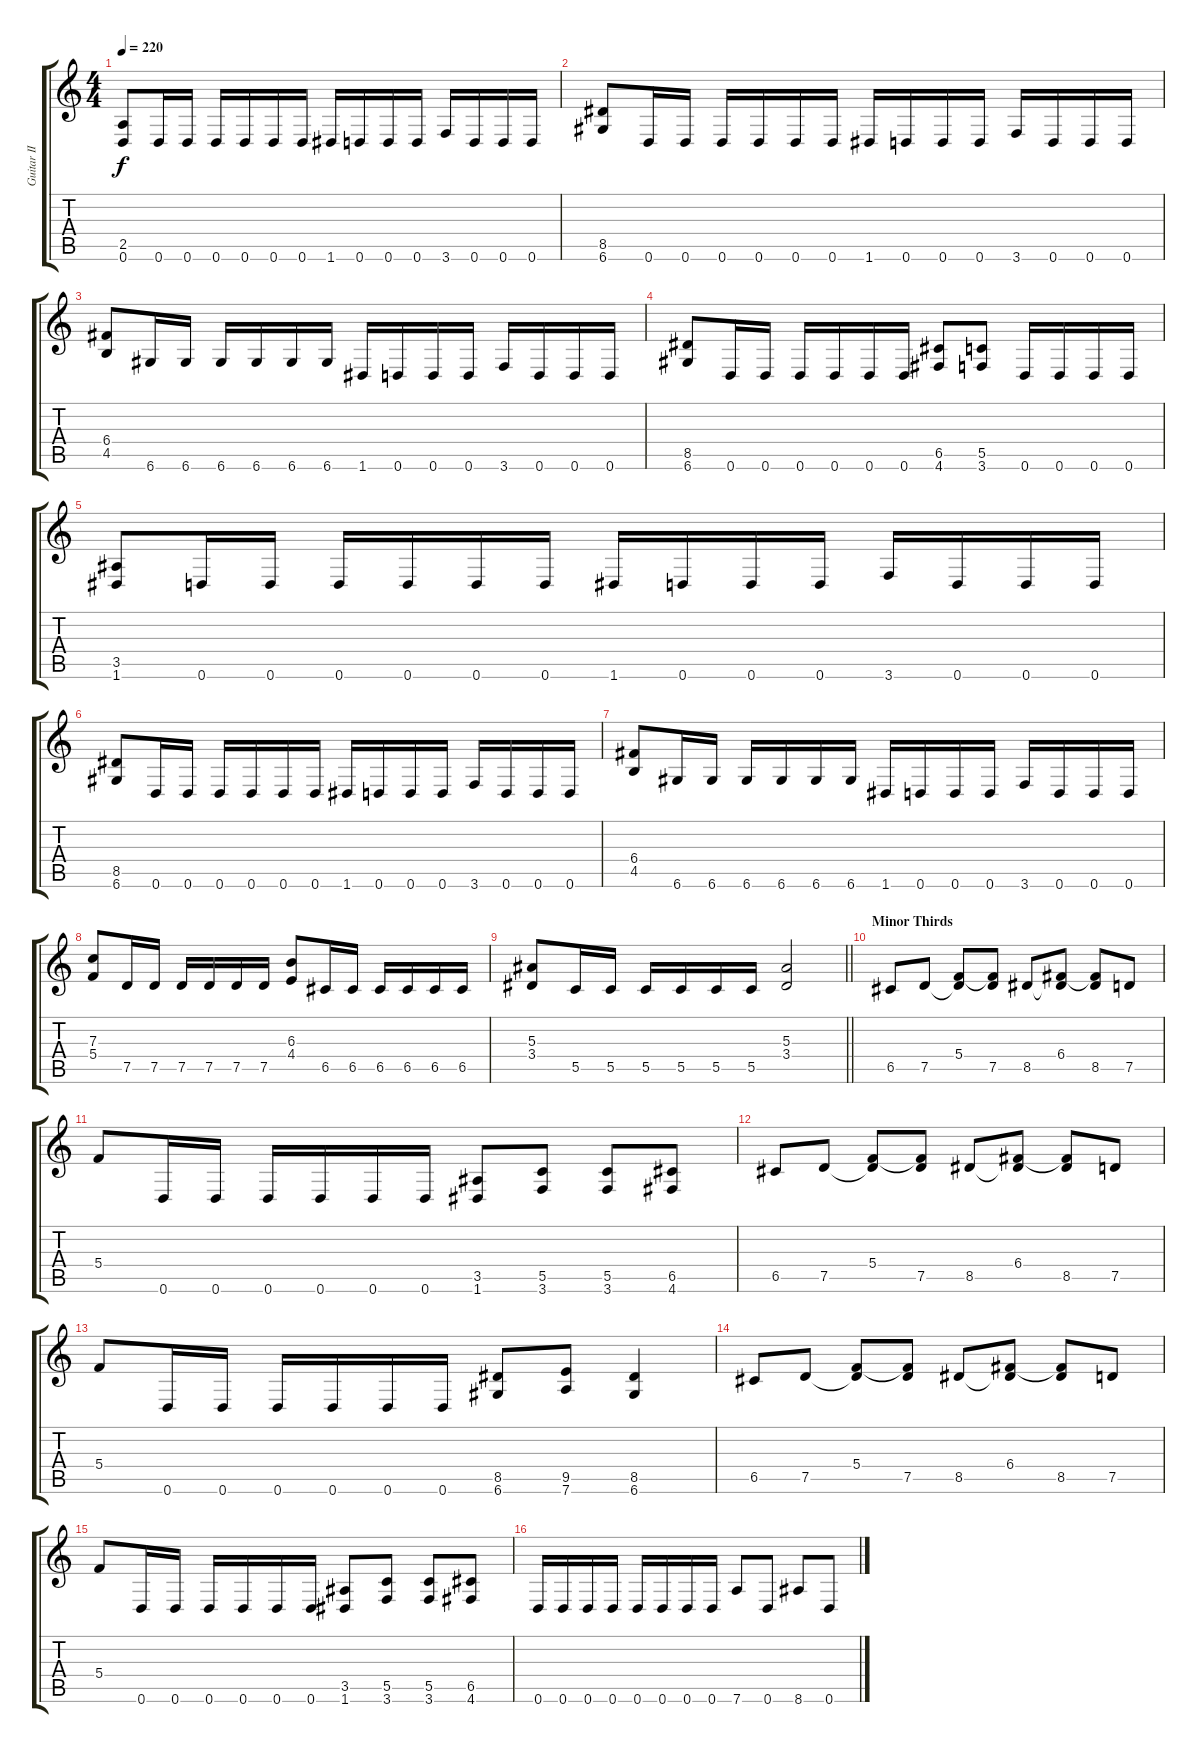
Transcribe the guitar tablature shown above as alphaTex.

\track ("Guitar II" "Guitar II") {instrument distortionguitar}
\staff {score tabs}
\tuning (D4 A3 F3 C3 G2 D2) {hide}
\ts (4 4)
\tempo 220
\clef g2
\ks c
(2.5 0.6).8{dy f} 0.6.16 0.6.16 0.6.16 0.6.16 0.6.16 0.6.16 1.6.16 0.6.16 0.6.16 0.6.16 3.6.16 0.6.16 0.6.16 0.6.16 |
(8.5 6.6).8 0.6.16 0.6.16 0.6.16 0.6.16 0.6.16 0.6.16 1.6.16 0.6.16 0.6.16 0.6.16 3.6.16 0.6.16 0.6.16 0.6.16 |
(6.4 4.5).8 6.6.16 6.6.16 6.6.16 6.6.16 6.6.16 6.6.16 1.6.16 0.6.16 0.6.16 0.6.16 3.6.16 0.6.16 0.6.16 0.6.16 |
(8.5 6.6).8 0.6.16 0.6.16 0.6.16 0.6.16 0.6.16 0.6.16 (6.5 4.6).8 (5.5 3.6).8 0.6.16 0.6.16 0.6.16 0.6.16 |
(3.5 1.6).8 0.6.16 0.6.16 0.6.16 0.6.16 0.6.16 0.6.16 1.6.16 0.6.16 0.6.16 0.6.16 3.6.16 0.6.16 0.6.16 0.6.16 |
(8.5 6.6).8 0.6.16 0.6.16 0.6.16 0.6.16 0.6.16 0.6.16 1.6.16 0.6.16 0.6.16 0.6.16 3.6.16 0.6.16 0.6.16 0.6.16 |
(6.4 4.5).8 6.6.16 6.6.16 6.6.16 6.6.16 6.6.16 6.6.16 1.6.16 0.6.16 0.6.16 0.6.16 3.6.16 0.6.16 0.6.16 0.6.16 |
(7.3 5.4).8 7.5.16 7.5.16 7.5.16 7.5.16 7.5.16 7.5.16 (6.3 4.4).8 6.5.16 6.5.16 6.5.16 6.5.16 6.5.16 6.5.16 |
\barLineRight lightlight
(5.3 3.4).8 5.5.16 5.5.16 5.5.16 5.5.16 5.5.16 5.5.16 (5.3 3.4).2 |
\section ("" "Minor Thirds")
6.5.8 7.5.8 (5.4 7.5{t}).8 (5.4{t} 7.5).8 8.5.8 (6.4 8.5{t}).8 (6.4{t} 8.5).8 7.5.8 |
5.4.8 0.6.16 0.6.16 0.6.16 0.6.16 0.6.16 0.6.16 (3.5 1.6).8 (5.5 3.6).8 (5.5 3.6).8 (6.5 4.6).8 |
6.5.8 7.5.8 (5.4 7.5{t}).8 (5.4{t} 7.5).8 8.5.8 (6.4 8.5{t}).8 (6.4{t} 8.5).8 7.5.8 |
5.4.8 0.6.16 0.6.16 0.6.16 0.6.16 0.6.16 0.6.16 (8.5 6.6).8 (9.5 7.6).8 (8.5 6.6).4 |
6.5.8 7.5.8 (5.4 7.5{t}).8 (5.4{t} 7.5).8 8.5.8 (6.4 8.5{t}).8 (6.4{t} 8.5).8 7.5.8 |
5.4.8 0.6.16 0.6.16 0.6.16 0.6.16 0.6.16 0.6.16 (3.5 1.6).8 (5.5 3.6).8 (5.5 3.6).8 (6.5 4.6).8 |
0.6.16 0.6.16 0.6.16 0.6.16 0.6.16 0.6.16 0.6.16 0.6.16 7.6.8 0.6.8 8.6.8 0.6.8
